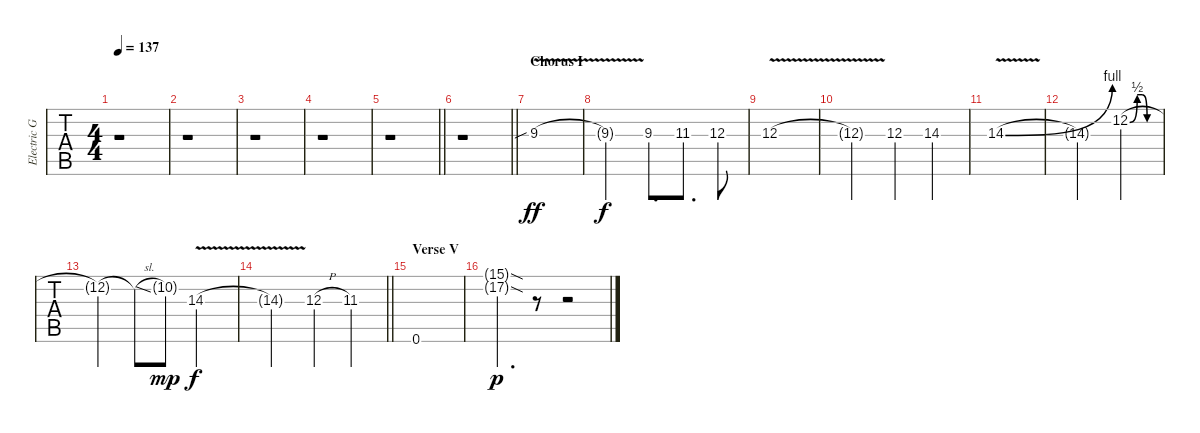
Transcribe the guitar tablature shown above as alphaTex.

\track ("Electric Guitar" "Electric G") {instrument overdrivenguitar}
\staff {tabs}
\tuning (Eb4 Bb3 Gb3 Db3 Ab2 Eb2) {hide}
\ts (4 4)
\tempo 137
\clef g2
\ks ebminor
r.1{dy ff} |
r.1 |
r.1 |
r.1 |
\barLineRight lightlight
r.1 |
\barLineRight lightlight
r.1 |
\section ("" "Chorus I")
9.3{v sib}.1 |
9.3{t}.2{dy f} 9.3{st}.8{d} 11.3{st}.8{d} 12.3.8 |
12.3{v}.1 |
12.3{t}.2 12.3{st}.4 14.3.4 |
14.3{be (bend 0 0 60 4) v}.1 |
14.3{t}.2 12.2{be (custom 0 0 15 2 25 2 35 0 60 0)}.2 |
12.2{be (hold 0 0 60 0) t}.4 12.2{sl t}.8 10.2{g}.8{dy mp} 14.3{v}.2{dy f} |
\barLineRight lightlight
14.3{t}.2 12.3{h}.4 11.3.4 |
\section ("" "Verse V")
0.6.1 |
(15.1{sod g} 17.2{sod g}).4{d dy p} r.8 r.2
